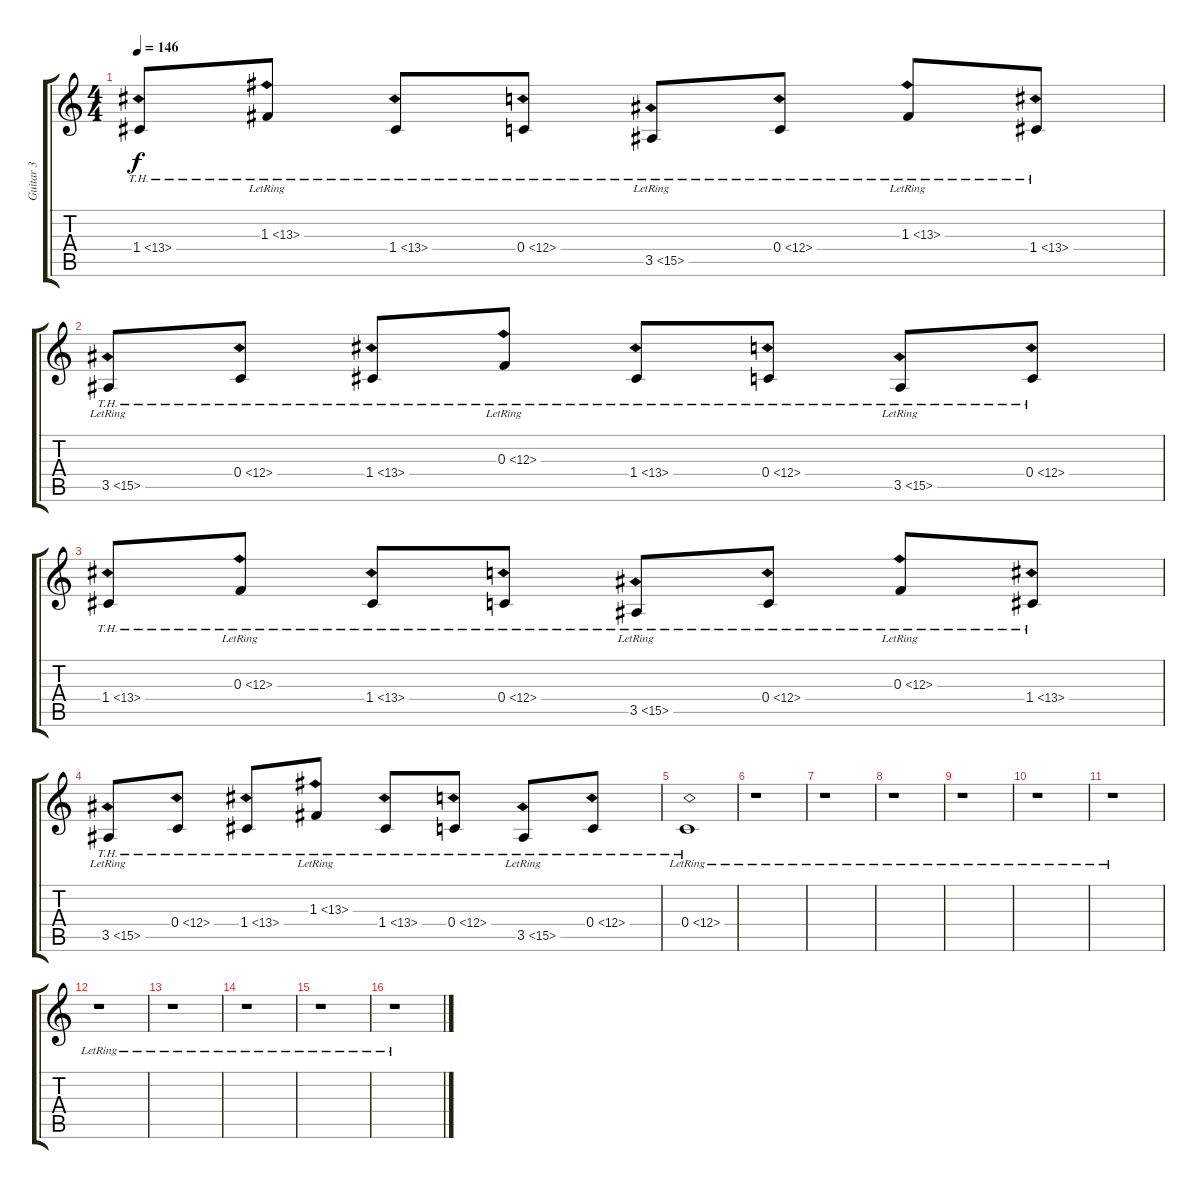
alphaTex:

\track ("Guitar 3" "Guitar 3") {instrument electricguitarclean}
\staff {score tabs}
\tuning (D4 A3 F3 C3 G2 C2) {hide}
\ts (4 4)
\tempo 146
\clef g2
\ks c
1.4{th 12}.8{dy f} 1.3{th 12 lr}.8 1.4{th 12}.8 0.4{th 12}.8 3.5{th 12 lr}.8 0.4{th 12}.8 1.3{th 12 lr}.8 1.4{th 12}.8 |
3.5{th 12 lr}.8 0.4{th 12}.8 1.4{th 12}.8 0.3{th 12 lr}.8 1.4{th 12}.8 0.4{th 12}.8 3.5{th 12 lr}.8 0.4{th 12}.8 |
1.4{th 12}.8 0.3{th 12 lr}.8 1.4{th 12}.8 0.4{th 12}.8 3.5{th 12 lr}.8 0.4{th 12}.8 0.3{th 12 lr}.8 1.4{th 12}.8 |
3.5{th 12 lr}.8 0.4{th 12}.8 1.4{th 12}.8 1.3{th 12 lr}.8 1.4{th 12}.8 0.4{th 12}.8 3.5{th 12 lr}.8 0.4{th 12}.8 |
0.4{th 12 lr}.1 |
r.1 |
r.1 |
r.1 |
r.1 |
r.1 |
r.1 |
r.1 |
r.1 |
r.1 |
r.1 |
r.1
